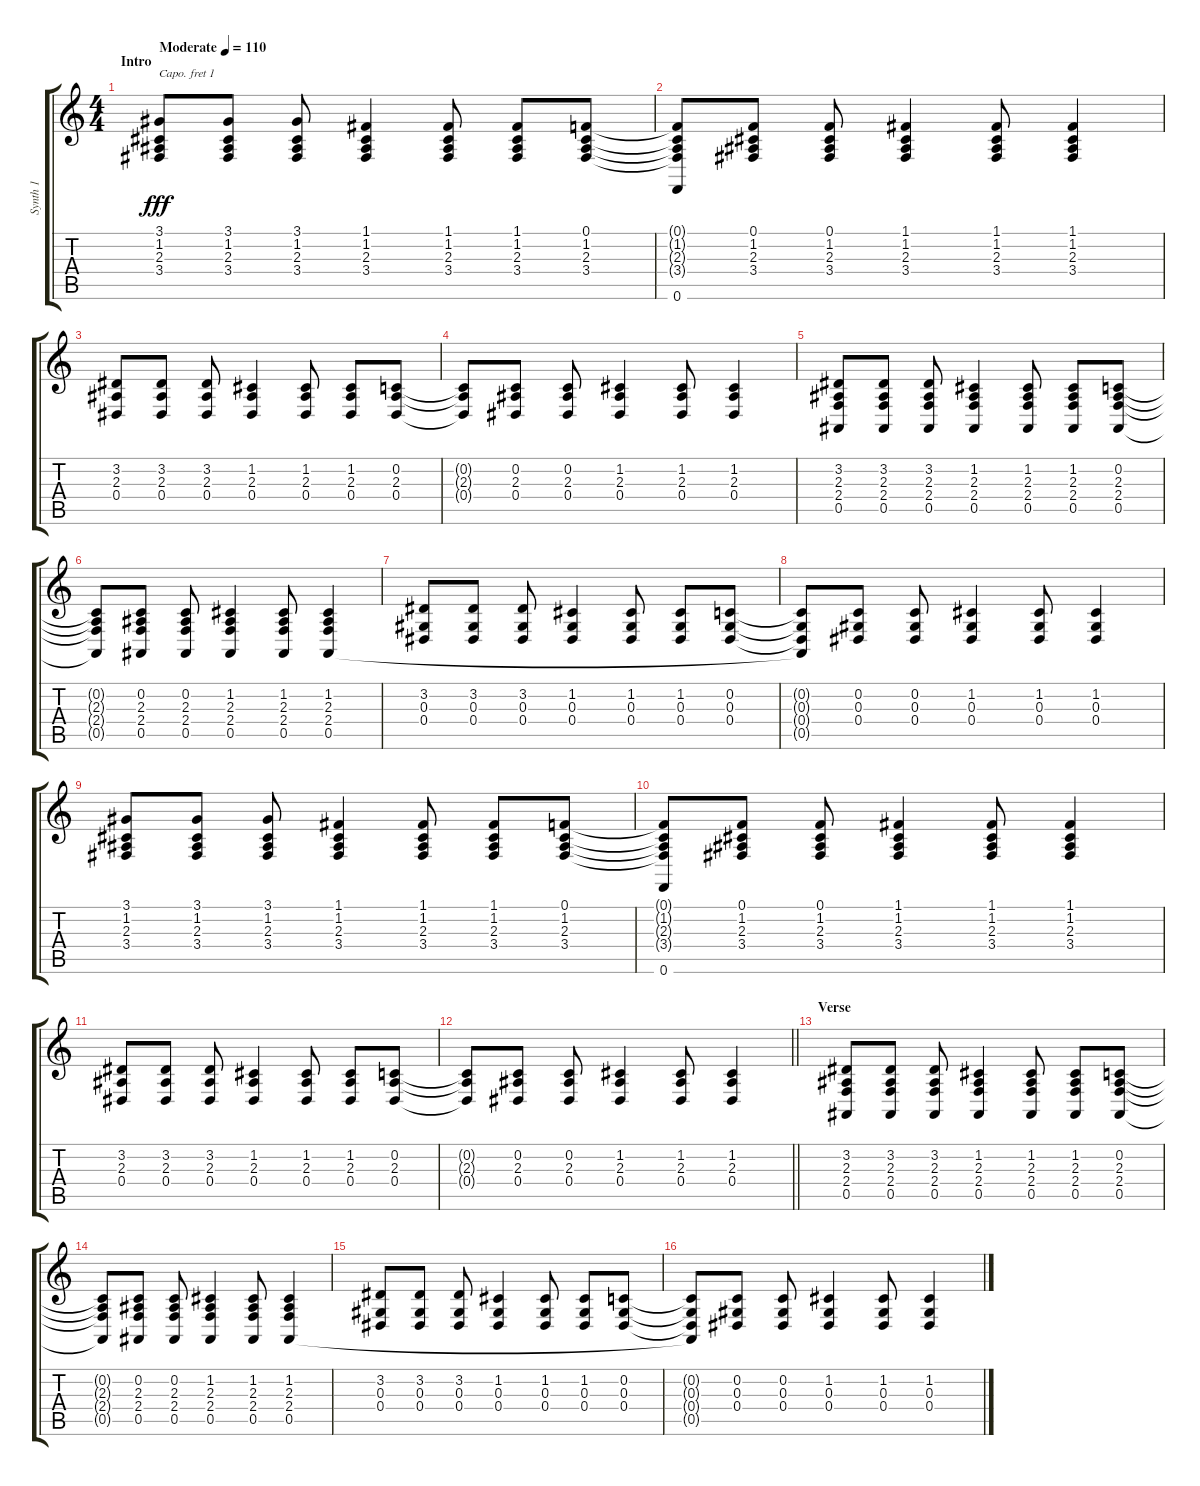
\track ("Synth 1" "Synth 1") {instrument pad3polysynth}
\staff {score tabs}
\capo 1
\tuning (E4 B3 G3 D3 A2 E2) {hide}
\ts (4 4)
\section ("" "Intro")
\tempo (110 "Moderate")
\clef g2
\ks c
(3.1 1.2 2.3 3.4).8{dy fff instrument pad3polysynth} (3.1 1.2 2.3 3.4).8 (3.1 1.2 2.3 3.4).8 (1.1 1.2 2.3 3.4).4 (1.1 1.2 2.3 3.4).8 (1.1 1.2 2.3 3.4).8 (0.1 1.2 2.3 3.4).8 |
(0.1{t} 1.2{t} 2.3{t} 3.4{t} 0.6).8 (0.1 1.2 2.3 3.4).8 (0.1 1.2 2.3 3.4).8 (1.1 1.2 2.3 3.4).4 (1.1 1.2 2.3 3.4).8 (1.1 1.2 2.3 3.4).4 |
(3.2 2.3 0.4).8 (3.2 2.3 0.4).8 (3.2 2.3 0.4).8 (1.2 2.3 0.4).4 (1.2 2.3 0.4).8 (1.2 2.3 0.4).8 (0.2 2.3 0.4).8 |
(0.2{t} 2.3{t} 0.4{t}).8 (0.2 2.3 0.4).8 (0.2 2.3 0.4).8 (1.2 2.3 0.4).4 (1.2 2.3 0.4).8 (1.2 2.3 0.4).4 |
(3.2 2.3 2.4 0.5).8 (3.2 2.3 2.4 0.5).8 (3.2 2.3 2.4 0.5).8 (1.2 2.3 2.4 0.5).4 (1.2 2.3 2.4 0.5).8 (1.2 2.3 2.4 0.5).8 (0.2 2.3 2.4 0.5).8 |
(0.2{t} 2.3{t} 2.4{t} 0.5{t}).8 (0.2 2.3 2.4 0.5).8 (0.2 2.3 2.4 0.5).8 (1.2 2.3 2.4 0.5).4 (1.2 2.3 2.4 0.5).8 (1.2 2.3 2.4 0.5).4 |
(3.2 0.3 0.4).8 (3.2 0.3 0.4).8 (3.2 0.3 0.4).8 (1.2 0.3 0.4).4 (1.2 0.3 0.4).8 (1.2 0.3 0.4).8 (0.2 0.3 0.4).8 |
(0.2{t} 0.3{t} 0.4{t} 0.5{t}).8 (0.2 0.3 0.4).8 (0.2 0.3 0.4).8 (1.2 0.3 0.4).4 (1.2 0.3 0.4).8 (1.2 0.3 0.4).4 |
(3.1 1.2 2.3 3.4).8 (3.1 1.2 2.3 3.4).8 (3.1 1.2 2.3 3.4).8 (1.1 1.2 2.3 3.4).4 (1.1 1.2 2.3 3.4).8 (1.1 1.2 2.3 3.4).8 (0.1 1.2 2.3 3.4).8 |
(0.1{t} 1.2{t} 2.3{t} 3.4{t} 0.6).8 (0.1 1.2 2.3 3.4).8 (0.1 1.2 2.3 3.4).8 (1.1 1.2 2.3 3.4).4 (1.1 1.2 2.3 3.4).8 (1.1 1.2 2.3 3.4).4 |
(3.2 2.3 0.4).8 (3.2 2.3 0.4).8 (3.2 2.3 0.4).8 (1.2 2.3 0.4).4 (1.2 2.3 0.4).8 (1.2 2.3 0.4).8 (0.2 2.3 0.4).8 |
\barLineRight lightlight
(0.2{t} 2.3{t} 0.4{t}).8 (0.2 2.3 0.4).8 (0.2 2.3 0.4).8 (1.2 2.3 0.4).4 (1.2 2.3 0.4).8 (1.2 2.3 0.4).4 |
\section ("" "Verse")
(3.2 2.3 2.4 0.5).8 (3.2 2.3 2.4 0.5).8 (3.2 2.3 2.4 0.5).8 (1.2 2.3 2.4 0.5).4 (1.2 2.3 2.4 0.5).8 (1.2 2.3 2.4 0.5).8 (0.2 2.3 2.4 0.5).8 |
(0.2{t} 2.3{t} 2.4{t} 0.5{t}).8 (0.2 2.3 2.4 0.5).8 (0.2 2.3 2.4 0.5).8 (1.2 2.3 2.4 0.5).4 (1.2 2.3 2.4 0.5).8 (1.2 2.3 2.4 0.5).4 |
(3.2 0.3 0.4).8 (3.2 0.3 0.4).8 (3.2 0.3 0.4).8 (1.2 0.3 0.4).4 (1.2 0.3 0.4).8 (1.2 0.3 0.4).8 (0.2 0.3 0.4).8 |
(0.2{t} 0.3{t} 0.4{t} 0.5{t}).8 (0.2 0.3 0.4).8 (0.2 0.3 0.4).8 (1.2 0.3 0.4).4 (1.2 0.3 0.4).8 (1.2 0.3 0.4).4
